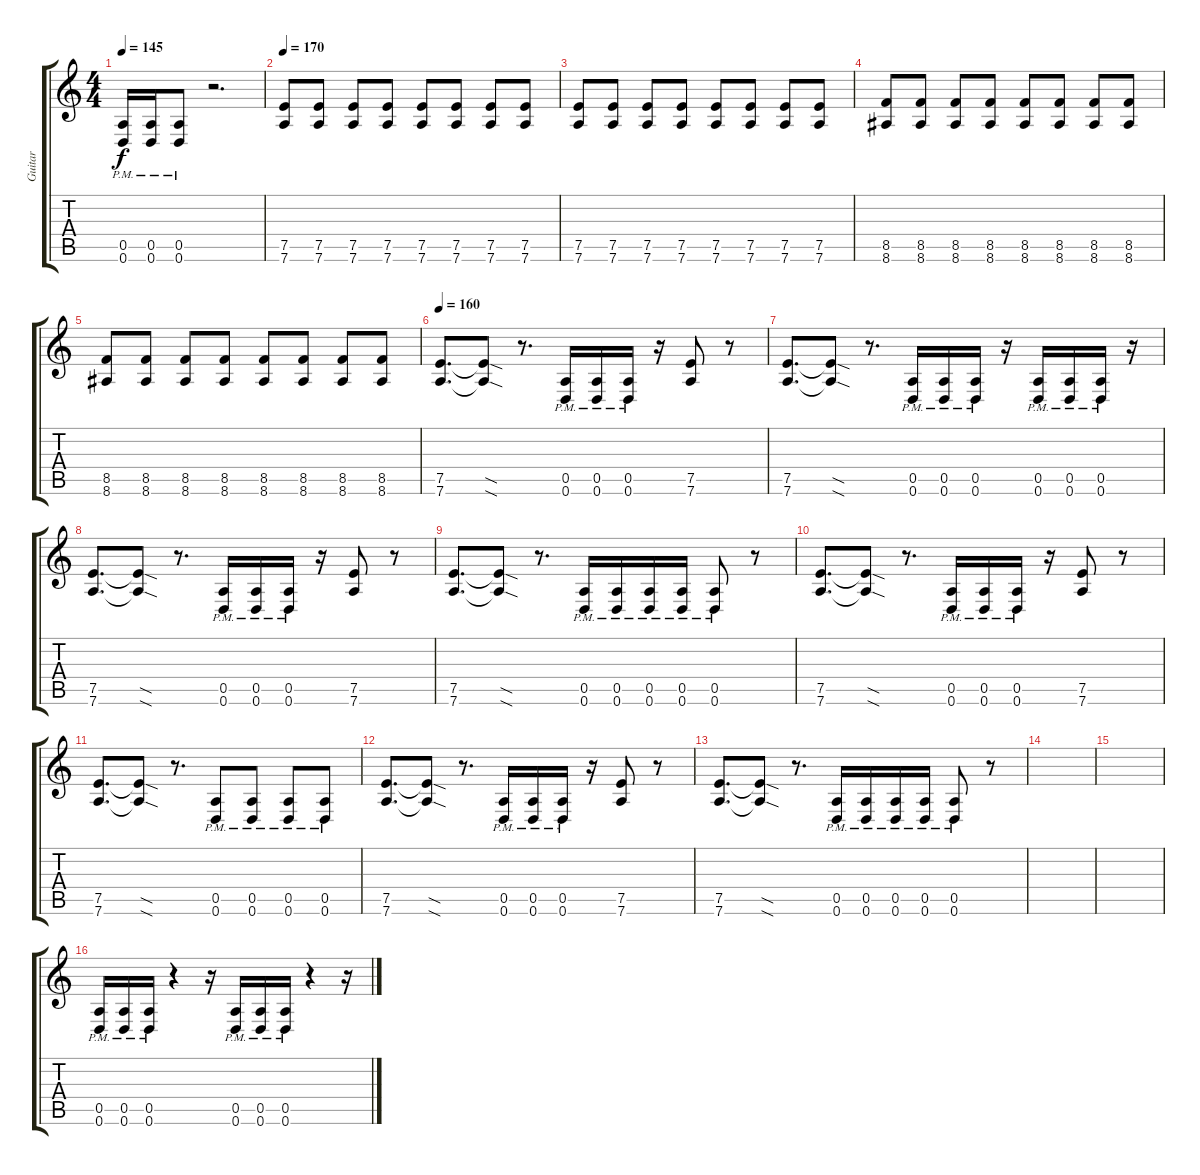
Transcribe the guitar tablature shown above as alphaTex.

\track ("Guitar" "Guitar") {instrument distortionguitar}
\staff {score tabs}
\tuning (E4 B3 G3 D3 A2 D2) {hide}
\ts (4 4)
\tempo 145
\clef g2
\ks c
(0.5{pm} 0.6{pm}).16{dy f} (0.5{pm} 0.6{pm}).16 (0.5{pm} 0.6{pm}).8 r.2{d} |
\tempo 170
(7.5 7.6).8 (7.5 7.6).8 (7.5 7.6).8 (7.5 7.6).8 (7.5 7.6).8 (7.5 7.6).8 (7.5 7.6).8 (7.5 7.6).8 |
(7.5 7.6).8 (7.5 7.6).8 (7.5 7.6).8 (7.5 7.6).8 (7.5 7.6).8 (7.5 7.6).8 (7.5 7.6).8 (7.5 7.6).8 |
(8.5 8.6).8 (8.5 8.6).8 (8.5 8.6).8 (8.5 8.6).8 (8.5 8.6).8 (8.5 8.6).8 (8.5 8.6).8 (8.5 8.6).8 |
(8.5 8.6).8 (8.5 8.6).8 (8.5 8.6).8 (8.5 8.6).8 (8.5 8.6).8 (8.5 8.6).8 (8.5 8.6).8 (8.5 8.6).8 |
\tempo 160
(7.5 7.6).8{d} (7.5{sod t} 7.6{sod t}).8 r.8{d} (0.5{pm} 0.6{pm}).16 (0.5{pm} 0.6{pm}).16 (0.5{pm} 0.6{pm}).16 r.16 (7.5 7.6).8 r.8 |
(7.5 7.6).8{d} (7.5{sod t} 7.6{sod t}).8 r.8{d} (0.5{pm} 0.6{pm}).16 (0.5{pm} 0.6{pm}).16 (0.5{pm} 0.6{pm}).16 r.16 (0.5{pm} 0.6{pm}).16 (0.5{pm} 0.6{pm}).16 (0.5{pm} 0.6{pm}).16 r.16 |
(7.5 7.6).8{d} (7.5{sod t} 7.6{sod t}).8 r.8{d} (0.5{pm} 0.6{pm}).16 (0.5{pm} 0.6{pm}).16 (0.5{pm} 0.6{pm}).16 r.16 (7.5 7.6).8 r.8 |
(7.5 7.6).8{d} (7.5{sod t} 7.6{sod t}).8 r.8{d} (0.5{pm} 0.6{pm}).16 (0.5{pm} 0.6{pm}).16 (0.5{pm} 0.6{pm}).16 (0.5{pm} 0.6{pm}).16 (0.5{pm} 0.6{pm}).8 r.8 |
(7.5 7.6).8{d} (7.5{sod t} 7.6{sod t}).8 r.8{d} (0.5{pm} 0.6{pm}).16 (0.5{pm} 0.6{pm}).16 (0.5{pm} 0.6{pm}).16 r.16 (7.5 7.6).8 r.8 |
(7.5 7.6).8{d} (7.5{sod t} 7.6{sod t}).8 r.8{d} (0.5{pm} 0.6{pm}).8 (0.5{pm} 0.6{pm}).8 (0.5{pm} 0.6{pm}).8 (0.5{pm} 0.6{pm}).8 |
(7.5 7.6).8{d} (7.5{sod t} 7.6{sod t}).8 r.8{d} (0.5{pm} 0.6{pm}).16 (0.5{pm} 0.6{pm}).16 (0.5{pm} 0.6{pm}).16 r.16 (7.5 7.6).8 r.8 |
(7.5 7.6).8{d} (7.5{sod t} 7.6{sod t}).8 r.8{d} (0.5{pm} 0.6{pm}).16 (0.5{pm} 0.6{pm}).16 (0.5{pm} 0.6{pm}).16 (0.5{pm} 0.6{pm}).16 (0.5{pm} 0.6{pm}).8 r.8 |
|
|
(0.5{pm} 0.6{pm}).16 (0.5{pm} 0.6{pm}).16 (0.5{pm} 0.6{pm}).16 r.4 r.16 (0.5{pm} 0.6{pm}).16 (0.5{pm} 0.6{pm}).16 (0.5{pm} 0.6{pm}).16 r.4 r.16
